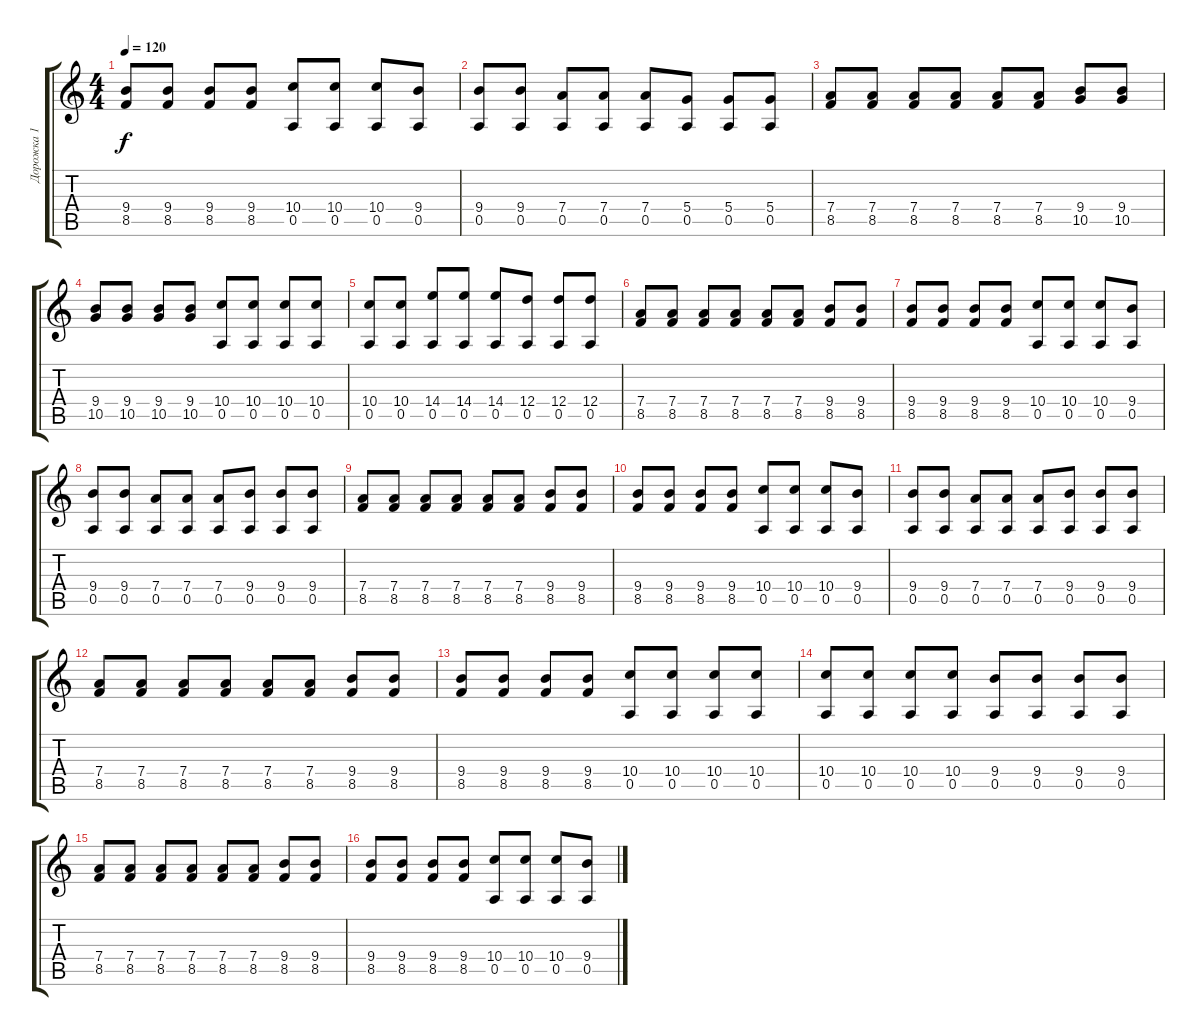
\track ("Дорожка 1" "Дорожка 1") {instrument distortionguitar}
\staff {score tabs}
\tuning (E4 B3 G3 D3 A2 E2) {hide}
\ts (4 4)
\tempo 120
\clef g2
\ks c
(9.4 8.5).8{dy f} (9.4 8.5).8 (9.4 8.5).8 (9.4 8.5).8 (10.4 0.5).8 (10.4 0.5).8 (10.4 0.5).8 (9.4 0.5).8 |
(9.4 0.5).8 (9.4 0.5).8 (7.4 0.5).8 (7.4 0.5).8 (7.4 0.5).8 (5.4 0.5).8 (5.4 0.5).8 (5.4 0.5).8 |
(7.4 8.5).8 (7.4 8.5).8 (7.4 8.5).8 (7.4 8.5).8 (7.4 8.5).8 (7.4 8.5).8 (9.4 10.5).8 (9.4 10.5).8 |
(9.4 10.5).8 (9.4 10.5).8 (9.4 10.5).8 (9.4 10.5).8 (10.4 0.5).8 (10.4 0.5).8 (10.4 0.5).8 (10.4 0.5).8 |
(10.4 0.5).8 (10.4 0.5).8 (14.4 0.5).8 (14.4 0.5).8 (14.4 0.5).8 (12.4 0.5).8 (12.4 0.5).8 (12.4 0.5).8 |
(7.4 8.5).8 (7.4 8.5).8 (7.4 8.5).8 (7.4 8.5).8 (7.4 8.5).8 (7.4 8.5).8 (9.4 8.5).8 (9.4 8.5).8 |
(9.4 8.5).8 (9.4 8.5).8 (9.4 8.5).8 (9.4 8.5).8 (10.4 0.5).8 (10.4 0.5).8 (10.4 0.5).8 (9.4 0.5).8 |
(9.4 0.5).8 (9.4 0.5).8 (7.4 0.5).8 (7.4 0.5).8 (7.4 0.5).8 (9.4 0.5).8 (9.4 0.5).8 (9.4 0.5).8 |
(7.4 8.5).8 (7.4 8.5).8 (7.4 8.5).8 (7.4 8.5).8 (7.4 8.5).8 (7.4 8.5).8 (9.4 8.5).8 (9.4 8.5).8 |
(9.4 8.5).8 (9.4 8.5).8 (9.4 8.5).8 (9.4 8.5).8 (10.4 0.5).8 (10.4 0.5).8 (10.4 0.5).8 (9.4 0.5).8 |
(9.4 0.5).8 (9.4 0.5).8 (7.4 0.5).8 (7.4 0.5).8 (7.4 0.5).8 (9.4 0.5).8 (9.4 0.5).8 (9.4 0.5).8 |
(7.4 8.5).8 (7.4 8.5).8 (7.4 8.5).8 (7.4 8.5).8 (7.4 8.5).8 (7.4 8.5).8 (9.4 8.5).8 (9.4 8.5).8 |
(9.4 8.5).8 (9.4 8.5).8 (9.4 8.5).8 (9.4 8.5).8 (10.4 0.5).8 (10.4 0.5).8 (10.4 0.5).8 (10.4 0.5).8 |
(10.4 0.5).8 (10.4 0.5).8 (10.4 0.5).8 (10.4 0.5).8 (9.4 0.5).8 (9.4 0.5).8 (9.4 0.5).8 (9.4 0.5).8 |
(7.4 8.5).8 (7.4 8.5).8 (7.4 8.5).8 (7.4 8.5).8 (7.4 8.5).8 (7.4 8.5).8 (9.4 8.5).8 (9.4 8.5).8 |
(9.4 8.5).8 (9.4 8.5).8 (9.4 8.5).8 (9.4 8.5).8 (10.4 0.5).8 (10.4 0.5).8 (10.4 0.5).8 (9.4 0.5).8
